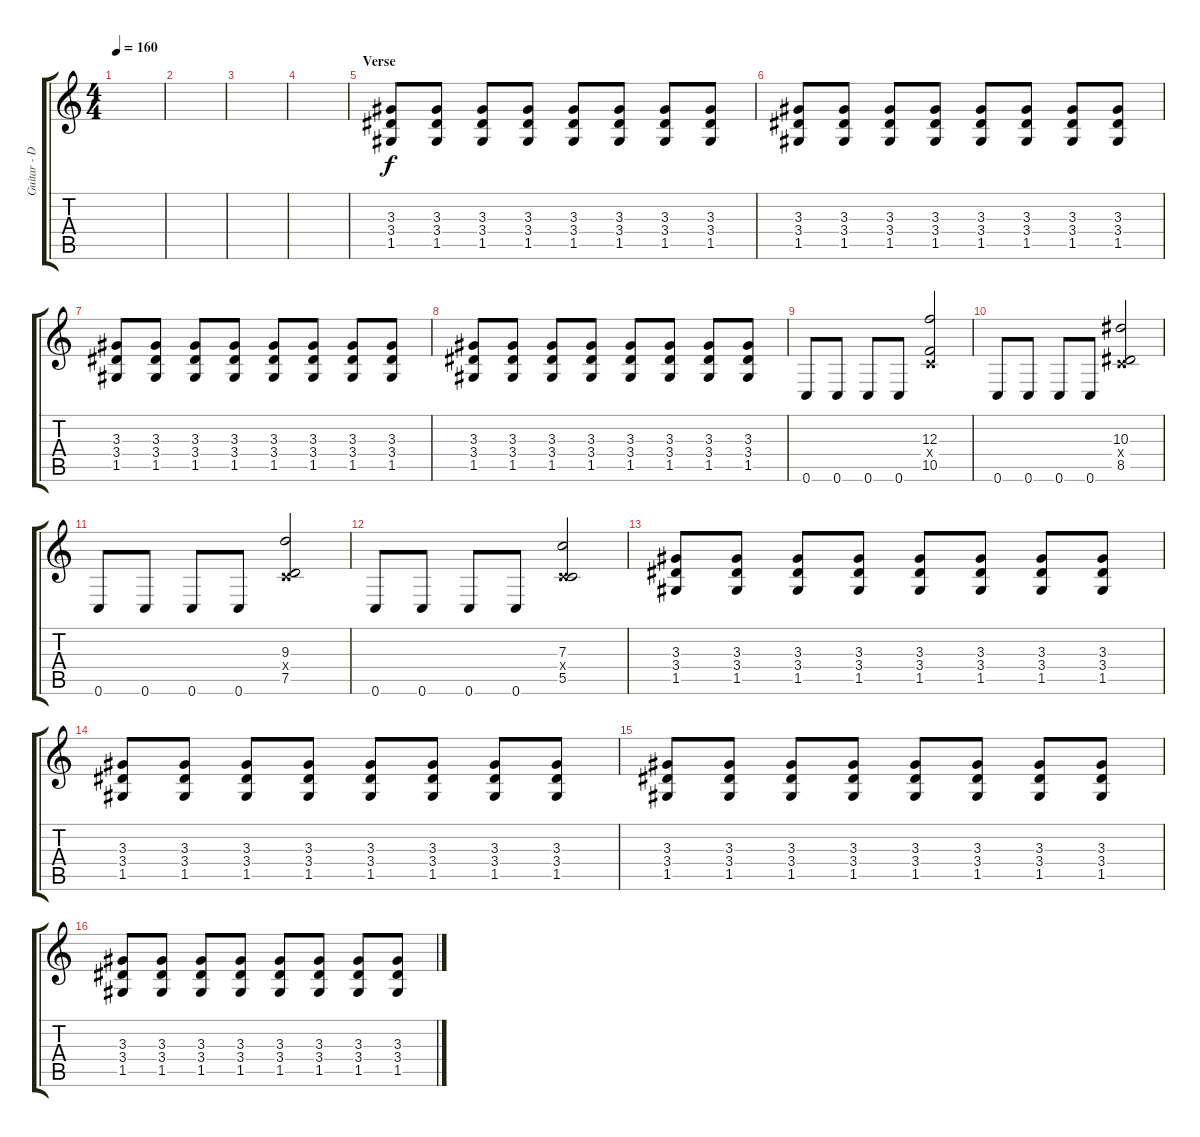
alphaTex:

\track ("Guitar - Dist." "Guitar - D") {instrument distortionguitar}
\staff {score tabs}
\tuning (D4 A3 F3 C3 G2 C2) {hide}
\ts (4 4)
\tempo 160
\clef g2
\ks c
|
|
|
|
\section ("" "Verse")
(3.3 3.4 1.5).8 (3.3 3.4 1.5).8 (3.3 3.4 1.5).8 (3.3 3.4 1.5).8 (3.3 3.4 1.5).8 (3.3 3.4 1.5).8 (3.3 3.4 1.5).8 (3.3 3.4 1.5).8 |
(3.3 3.4 1.5).8 (3.3 3.4 1.5).8 (3.3 3.4 1.5).8 (3.3 3.4 1.5).8 (3.3 3.4 1.5).8 (3.3 3.4 1.5).8 (3.3 3.4 1.5).8 (3.3 3.4 1.5).8 |
(3.3 3.4 1.5).8 (3.3 3.4 1.5).8 (3.3 3.4 1.5).8 (3.3 3.4 1.5).8 (3.3 3.4 1.5).8 (3.3 3.4 1.5).8 (3.3 3.4 1.5).8 (3.3 3.4 1.5).8 |
(3.3 3.4 1.5).8 (3.3 3.4 1.5).8 (3.3 3.4 1.5).8 (3.3 3.4 1.5).8 (3.3 3.4 1.5).8 (3.3 3.4 1.5).8 (3.3 3.4 1.5).8 (3.3 3.4 1.5).8 |
0.6.8 0.6.8 0.6.8 0.6.8 (12.3 0.4{x} 10.5).2 |
0.6.8 0.6.8 0.6.8 0.6.8 (10.3 0.4{x} 8.5).2 |
0.6.8 0.6.8 0.6.8 0.6.8 (9.3 0.4{x} 7.5).2 |
0.6.8 0.6.8 0.6.8 0.6.8 (7.3 0.4{x} 5.5).2 |
(3.3 3.4 1.5).8 (3.3 3.4 1.5).8 (3.3 3.4 1.5).8 (3.3 3.4 1.5).8 (3.3 3.4 1.5).8 (3.3 3.4 1.5).8 (3.3 3.4 1.5).8 (3.3 3.4 1.5).8 |
(3.3 3.4 1.5).8 (3.3 3.4 1.5).8 (3.3 3.4 1.5).8 (3.3 3.4 1.5).8 (3.3 3.4 1.5).8 (3.3 3.4 1.5).8 (3.3 3.4 1.5).8 (3.3 3.4 1.5).8 |
(3.3 3.4 1.5).8 (3.3 3.4 1.5).8 (3.3 3.4 1.5).8 (3.3 3.4 1.5).8 (3.3 3.4 1.5).8 (3.3 3.4 1.5).8 (3.3 3.4 1.5).8 (3.3 3.4 1.5).8 |
(3.3 3.4 1.5).8 (3.3 3.4 1.5).8 (3.3 3.4 1.5).8 (3.3 3.4 1.5).8 (3.3 3.4 1.5).8 (3.3 3.4 1.5).8 (3.3 3.4 1.5).8 (3.3 3.4 1.5).8
